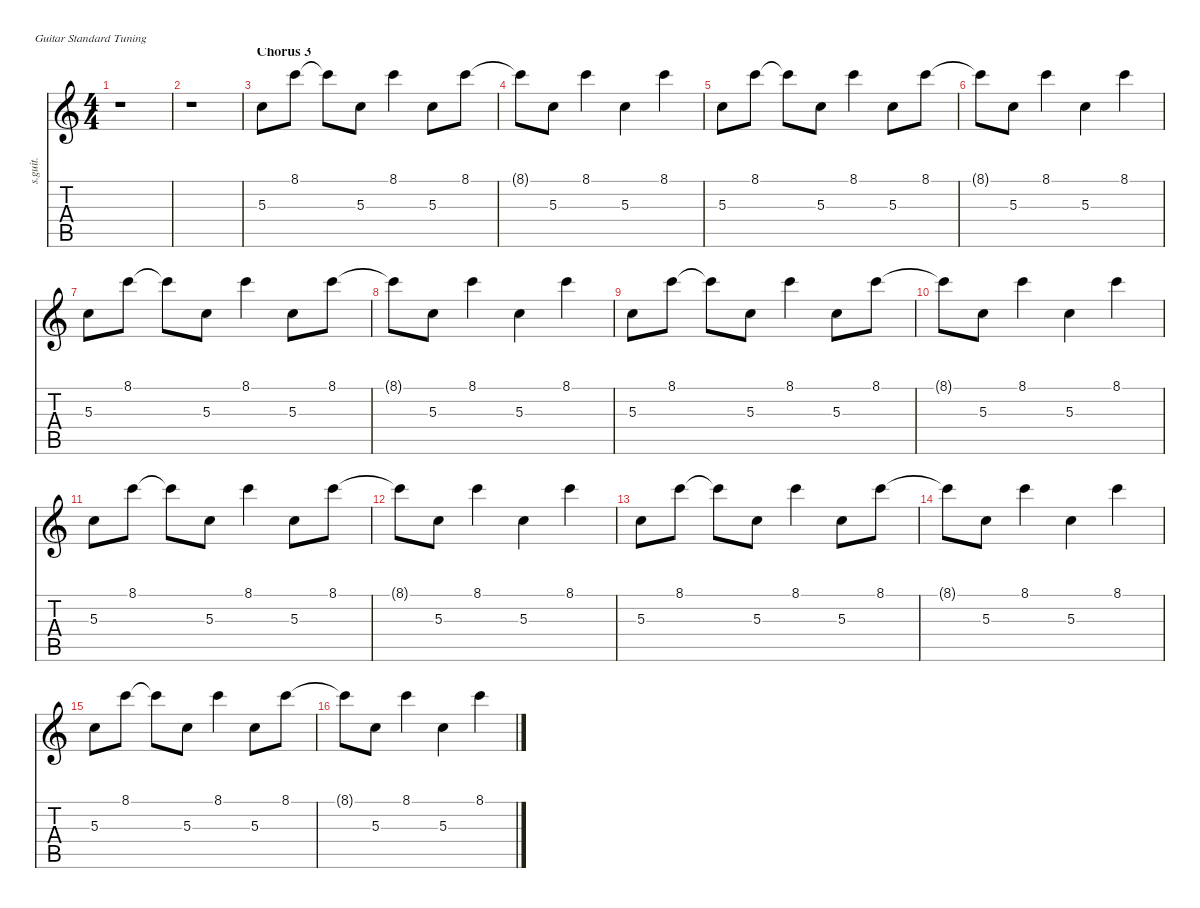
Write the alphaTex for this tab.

\defaultSystemsLayout 4
\hideDynamics
\bracketExtendMode nobrackets
\track ("Studio" "s.guit.") {instrument lead2sawtooth}
\staff {score tabs}
\tuning (E4 B3 G3 D3 A2 E2)
\displaytranspose 12
\ts (4 4)
\tempo (149 hide)
\clef g2
\ks c
r.1{dy f} |
r.1 |
\section ("" "Chorus 3")
5.3.8{lyrics (0 "") lyrics (1 "") lyrics (2 "") lyrics (3 "") lyrics (4 "")} 8.1.8{lyrics (0 "") lyrics (1 "") lyrics (2 "") lyrics (3 "") lyrics (4 "")} 8.1{t}.8{lyrics (0 "") lyrics (1 "") lyrics (2 "") lyrics (3 "") lyrics (4 "")} 5.3.8{lyrics (0 "") lyrics (1 "") lyrics (2 "") lyrics (3 "") lyrics (4 "")} 8.1.4{lyrics (0 "") lyrics (1 "") lyrics (2 "") lyrics (3 "") lyrics (4 "")} 5.3.8{lyrics (0 "") lyrics (1 "") lyrics (2 "") lyrics (3 "") lyrics (4 "")} 8.1.8{lyrics (0 "") lyrics (1 "") lyrics (2 "") lyrics (3 "") lyrics (4 "")} |
8.1{t}.8{lyrics (0 "") lyrics (1 "") lyrics (2 "") lyrics (3 "") lyrics (4 "")} 5.3.8{lyrics (0 "") lyrics (1 "") lyrics (2 "") lyrics (3 "") lyrics (4 "")} 8.1.4{lyrics (0 "") lyrics (1 "") lyrics (2 "") lyrics (3 "") lyrics (4 "")} 5.3.4{lyrics (0 "") lyrics (1 "") lyrics (2 "") lyrics (3 "") lyrics (4 "")} 8.1.4{lyrics (0 "") lyrics (1 "") lyrics (2 "") lyrics (3 "") lyrics (4 "")} |
5.3.8{lyrics (0 "") lyrics (1 "") lyrics (2 "") lyrics (3 "") lyrics (4 "")} 8.1.8{lyrics (0 "") lyrics (1 "") lyrics (2 "") lyrics (3 "") lyrics (4 "")} 8.1{t}.8{lyrics (0 "") lyrics (1 "") lyrics (2 "") lyrics (3 "") lyrics (4 "")} 5.3.8{lyrics (0 "") lyrics (1 "") lyrics (2 "") lyrics (3 "") lyrics (4 "")} 8.1.4{lyrics (0 "") lyrics (1 "") lyrics (2 "") lyrics (3 "") lyrics (4 "")} 5.3.8{lyrics (0 "") lyrics (1 "") lyrics (2 "") lyrics (3 "") lyrics (4 "")} 8.1.8{lyrics (0 "") lyrics (1 "") lyrics (2 "") lyrics (3 "") lyrics (4 "")} |
8.1{t}.8{lyrics (0 "") lyrics (1 "") lyrics (2 "") lyrics (3 "") lyrics (4 "")} 5.3.8{lyrics (0 "") lyrics (1 "") lyrics (2 "") lyrics (3 "") lyrics (4 "")} 8.1.4{lyrics (0 "") lyrics (1 "") lyrics (2 "") lyrics (3 "") lyrics (4 "")} 5.3.4{lyrics (0 "") lyrics (1 "") lyrics (2 "") lyrics (3 "") lyrics (4 "")} 8.1.4{lyrics (0 "") lyrics (1 "") lyrics (2 "") lyrics (3 "") lyrics (4 "")} |
5.3.8{lyrics (0 "") lyrics (1 "") lyrics (2 "") lyrics (3 "") lyrics (4 "")} 8.1.8{lyrics (0 "") lyrics (1 "") lyrics (2 "") lyrics (3 "") lyrics (4 "")} 8.1{t}.8{lyrics (0 "") lyrics (1 "") lyrics (2 "") lyrics (3 "") lyrics (4 "")} 5.3.8{lyrics (0 "") lyrics (1 "") lyrics (2 "") lyrics (3 "") lyrics (4 "")} 8.1.4{lyrics (0 "") lyrics (1 "") lyrics (2 "") lyrics (3 "") lyrics (4 "")} 5.3.8{lyrics (0 "") lyrics (1 "") lyrics (2 "") lyrics (3 "") lyrics (4 "")} 8.1.8{lyrics (0 "") lyrics (1 "") lyrics (2 "") lyrics (3 "") lyrics (4 "")} |
8.1{t}.8{lyrics (0 "") lyrics (1 "") lyrics (2 "") lyrics (3 "") lyrics (4 "")} 5.3.8{lyrics (0 "") lyrics (1 "") lyrics (2 "") lyrics (3 "") lyrics (4 "")} 8.1.4{lyrics (0 "") lyrics (1 "") lyrics (2 "") lyrics (3 "") lyrics (4 "")} 5.3.4{lyrics (0 "") lyrics (1 "") lyrics (2 "") lyrics (3 "") lyrics (4 "")} 8.1.4{lyrics (0 "") lyrics (1 "") lyrics (2 "") lyrics (3 "") lyrics (4 "")} |
5.3.8{lyrics (0 "") lyrics (1 "") lyrics (2 "") lyrics (3 "") lyrics (4 "")} 8.1.8{lyrics (0 "") lyrics (1 "") lyrics (2 "") lyrics (3 "") lyrics (4 "")} 8.1{t}.8{lyrics (0 "") lyrics (1 "") lyrics (2 "") lyrics (3 "") lyrics (4 "")} 5.3.8{lyrics (0 "") lyrics (1 "") lyrics (2 "") lyrics (3 "") lyrics (4 "")} 8.1.4{lyrics (0 "") lyrics (1 "") lyrics (2 "") lyrics (3 "") lyrics (4 "")} 5.3.8{lyrics (0 "") lyrics (1 "") lyrics (2 "") lyrics (3 "") lyrics (4 "")} 8.1.8{lyrics (0 "") lyrics (1 "") lyrics (2 "") lyrics (3 "") lyrics (4 "")} |
8.1{t}.8{lyrics (0 "") lyrics (1 "") lyrics (2 "") lyrics (3 "") lyrics (4 "")} 5.3.8{lyrics (0 "") lyrics (1 "") lyrics (2 "") lyrics (3 "") lyrics (4 "")} 8.1.4{lyrics (0 "") lyrics (1 "") lyrics (2 "") lyrics (3 "") lyrics (4 "")} 5.3.4{lyrics (0 "") lyrics (1 "") lyrics (2 "") lyrics (3 "") lyrics (4 "")} 8.1.4{lyrics (0 "") lyrics (1 "") lyrics (2 "") lyrics (3 "") lyrics (4 "")} |
5.3.8{lyrics (0 "") lyrics (1 "") lyrics (2 "") lyrics (3 "") lyrics (4 "")} 8.1.8{lyrics (0 "") lyrics (1 "") lyrics (2 "") lyrics (3 "") lyrics (4 "")} 8.1{t}.8{lyrics (0 "") lyrics (1 "") lyrics (2 "") lyrics (3 "") lyrics (4 "")} 5.3.8{lyrics (0 "") lyrics (1 "") lyrics (2 "") lyrics (3 "") lyrics (4 "")} 8.1.4{lyrics (0 "") lyrics (1 "") lyrics (2 "") lyrics (3 "") lyrics (4 "")} 5.3.8{lyrics (0 "") lyrics (1 "") lyrics (2 "") lyrics (3 "") lyrics (4 "")} 8.1.8{lyrics (0 "") lyrics (1 "") lyrics (2 "") lyrics (3 "") lyrics (4 "")} |
8.1{t}.8{lyrics (0 "") lyrics (1 "") lyrics (2 "") lyrics (3 "") lyrics (4 "")} 5.3.8{lyrics (0 "") lyrics (1 "") lyrics (2 "") lyrics (3 "") lyrics (4 "")} 8.1.4{lyrics (0 "") lyrics (1 "") lyrics (2 "") lyrics (3 "") lyrics (4 "")} 5.3.4{lyrics (0 "") lyrics (1 "") lyrics (2 "") lyrics (3 "") lyrics (4 "")} 8.1.4{lyrics (0 "") lyrics (1 "") lyrics (2 "") lyrics (3 "") lyrics (4 "")} |
5.3.8{lyrics (0 "") lyrics (1 "") lyrics (2 "") lyrics (3 "") lyrics (4 "")} 8.1.8{lyrics (0 "") lyrics (1 "") lyrics (2 "") lyrics (3 "") lyrics (4 "")} 8.1{t}.8{lyrics (0 "") lyrics (1 "") lyrics (2 "") lyrics (3 "") lyrics (4 "")} 5.3.8{lyrics (0 "") lyrics (1 "") lyrics (2 "") lyrics (3 "") lyrics (4 "")} 8.1.4{lyrics (0 "") lyrics (1 "") lyrics (2 "") lyrics (3 "") lyrics (4 "")} 5.3.8{lyrics (0 "") lyrics (1 "") lyrics (2 "") lyrics (3 "") lyrics (4 "")} 8.1.8{lyrics (0 "") lyrics (1 "") lyrics (2 "") lyrics (3 "") lyrics (4 "")} |
8.1{t}.8{lyrics (0 "") lyrics (1 "") lyrics (2 "") lyrics (3 "") lyrics (4 "")} 5.3.8{lyrics (0 "") lyrics (1 "") lyrics (2 "") lyrics (3 "") lyrics (4 "")} 8.1.4{lyrics (0 "") lyrics (1 "") lyrics (2 "") lyrics (3 "") lyrics (4 "")} 5.3.4{lyrics (0 "") lyrics (1 "") lyrics (2 "") lyrics (3 "") lyrics (4 "")} 8.1.4{lyrics (0 "") lyrics (1 "") lyrics (2 "") lyrics (3 "") lyrics (4 "")} |
5.3.8{lyrics (0 "") lyrics (1 "") lyrics (2 "") lyrics (3 "") lyrics (4 "")} 8.1.8{lyrics (0 "") lyrics (1 "") lyrics (2 "") lyrics (3 "") lyrics (4 "")} 8.1{t}.8{lyrics (0 "") lyrics (1 "") lyrics (2 "") lyrics (3 "") lyrics (4 "")} 5.3.8{lyrics (0 "") lyrics (1 "") lyrics (2 "") lyrics (3 "") lyrics (4 "")} 8.1.4{lyrics (0 "") lyrics (1 "") lyrics (2 "") lyrics (3 "") lyrics (4 "")} 5.3.8{lyrics (0 "") lyrics (1 "") lyrics (2 "") lyrics (3 "") lyrics (4 "")} 8.1.8{lyrics (0 "") lyrics (1 "") lyrics (2 "") lyrics (3 "") lyrics (4 "")} |
8.1{t}.8{lyrics (0 "") lyrics (1 "") lyrics (2 "") lyrics (3 "") lyrics (4 "")} 5.3.8{lyrics (0 "") lyrics (1 "") lyrics (2 "") lyrics (3 "") lyrics (4 "")} 8.1.4{lyrics (0 "") lyrics (1 "") lyrics (2 "") lyrics (3 "") lyrics (4 "")} 5.3.4{lyrics (0 "") lyrics (1 "") lyrics (2 "") lyrics (3 "") lyrics (4 "")} 8.1.4{lyrics (0 "") lyrics (1 "") lyrics (2 "") lyrics (3 "") lyrics (4 "")}
